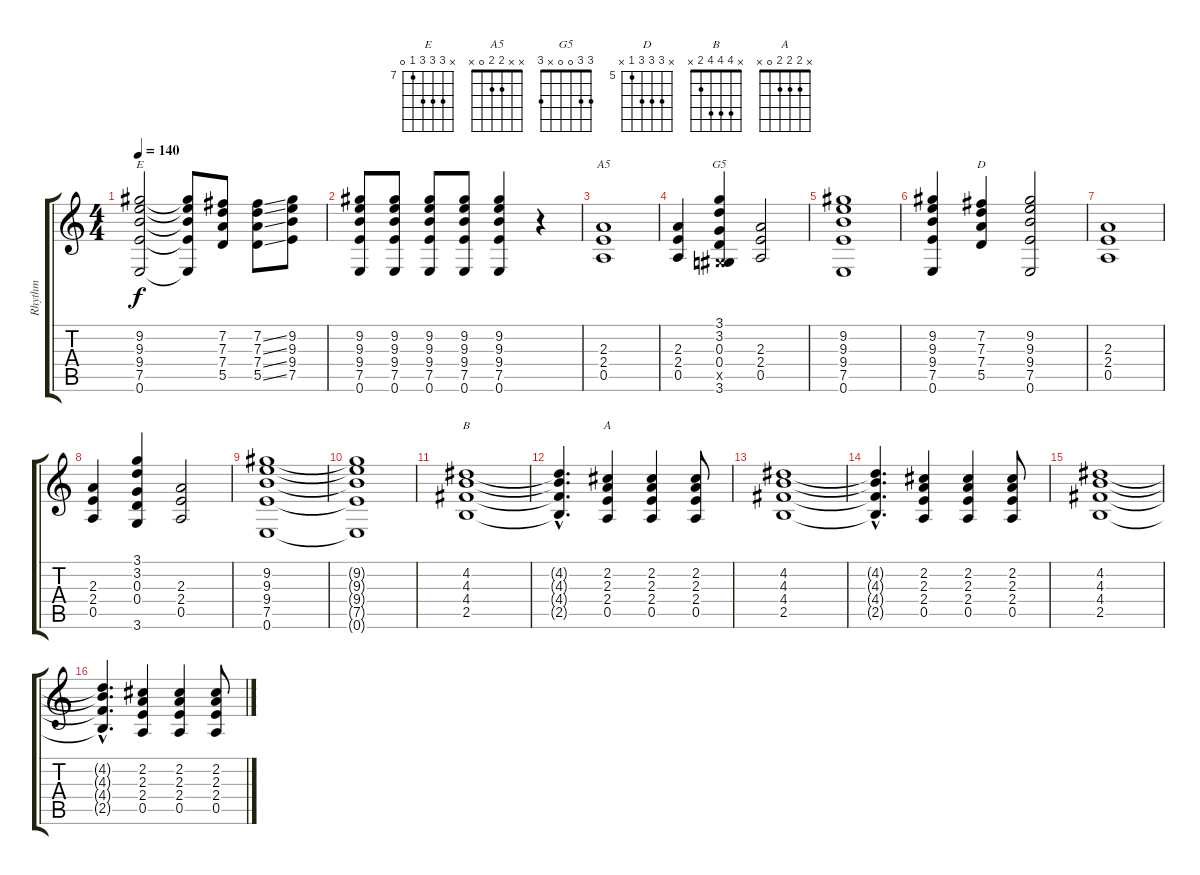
\track ("Rhythm" "Rhythm") {instrument overdrivenguitar}
\staff {score tabs}
\tuning (E4 B3 G3 D3 A2 E2) {hide}
\chord ("E" x 9 9 9 7 0) {firstfret 7}
\chord ("A5" x x 2 2 0 x)
\chord ("G5" 3 3 0 0 x 3)
\chord ("D" x 7 7 7 5 x) {firstfret 5}
\chord ("B" x 4 4 4 2 x)
\chord ("A" x 2 2 2 0 x)
\ts (4 4)
\tempo 140
\clef g2
\ks c
(9.2 9.3 9.4 7.5 0.6).2{ch "E" dy f} (9.2{t} 9.3{t} 9.4{t} 7.5{t} 0.6{t}).8 (7.2 7.3 7.4 5.5).8 (7.2{ss} 7.3{ss} 7.4{ss} 5.5{ss}).8 (9.2 9.3 9.4 7.5).8 |
(9.2 9.3 9.4 7.5 0.6).8 (9.2 9.3 9.4 7.5 0.6).8 (9.2 9.3 9.4 7.5 0.6).8 (9.2 9.3 9.4 7.5 0.6).8 (9.2 9.3 9.4 7.5 0.6).4 r.4 |
(2.3 2.4 0.5).1{ch "A5"} |
(2.3 2.4 0.5).4 (3.1 3.2 0.3 0.4 -1.5{x} 3.6).4{ch "G5"} (2.3 2.4 0.5).2 |
(9.2 9.3 9.4 7.5 0.6).1 |
(9.2 9.3 9.4 7.5 0.6).4 (7.2 7.3 7.4 5.5).4{ch "D"} (9.2 9.3 9.4 7.5 0.6).2 |
(2.3 2.4 0.5).1 |
(2.3 2.4 0.5).4 (3.1 3.2 0.3 0.4 3.6).4 (2.3 2.4 0.5).2 |
(9.2 9.3 9.4 7.5 0.6).1 |
(9.2{t} 9.3{t} 9.4{t} 7.5{t} 0.6{t}).1 |
(4.2 4.3 4.4 2.5).1{ch "B"} |
(4.2{hac t} 4.3{hac t} 4.4{hac t} 2.5{hac t}).4{d} (2.2 2.3 2.4 0.5).4{ch "A"} (2.2 2.3 2.4 0.5).4 (2.2 2.3 2.4 0.5).8 |
(4.2 4.3 4.4 2.5).1 |
(4.2{hac t} 4.3{hac t} 4.4{hac t} 2.5{hac t}).4{d} (2.2 2.3 2.4 0.5).4 (2.2 2.3 2.4 0.5).4 (2.2 2.3 2.4 0.5).8 |
(4.2 4.3 4.4 2.5).1 |
(4.2{hac t} 4.3{hac t} 4.4{hac t} 2.5{hac t}).4{d} (2.2 2.3 2.4 0.5).4 (2.2 2.3 2.4 0.5).4 (2.2 2.3 2.4 0.5).8
